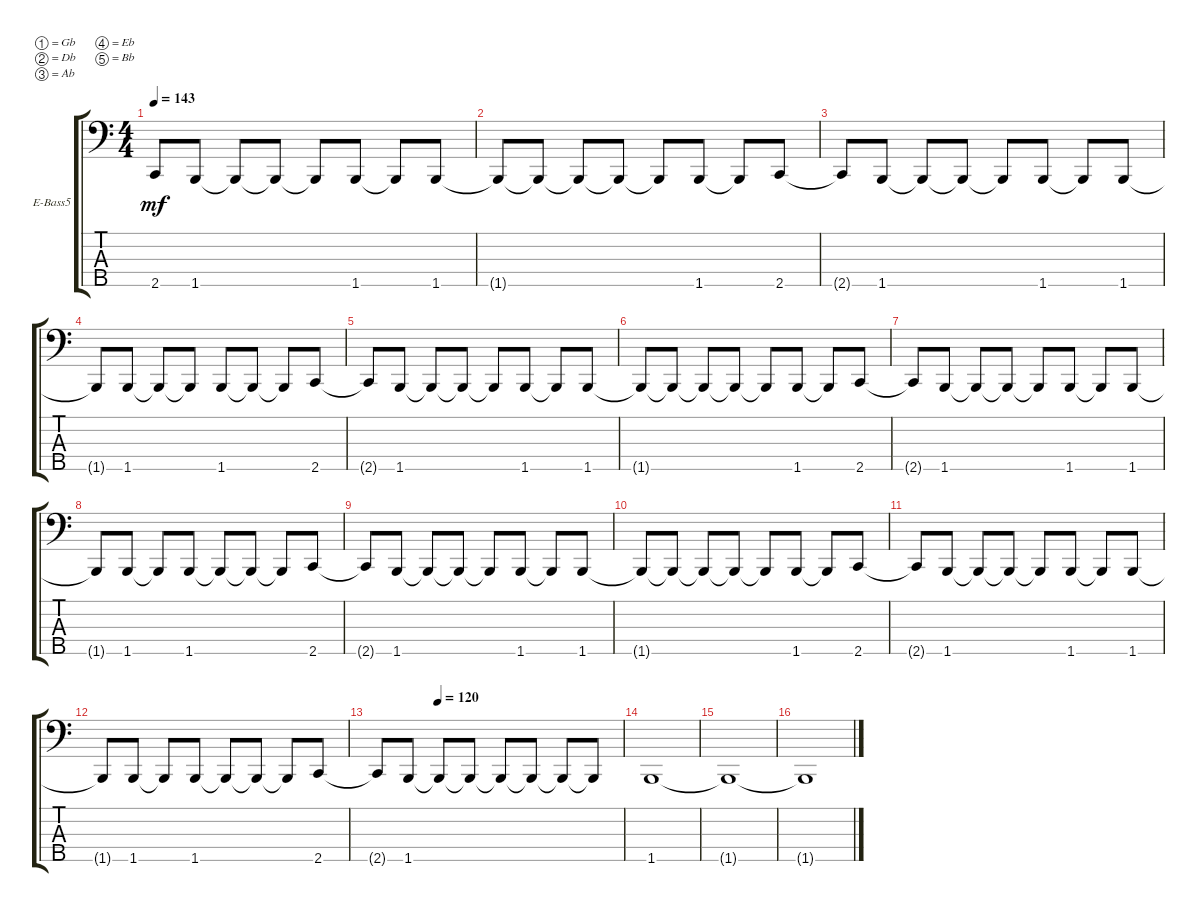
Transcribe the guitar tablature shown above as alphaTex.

\bracketExtendMode groupsimilarinstruments
\firstSystemTrackNameOrientation horizontal
\otherSystemsTrackNameOrientation horizontal
\track ("crushing bass" "E-Bass5") {instrument electricbassfinger}
\staff {score tabs}
\tuning (Gb2 Db2 Ab1 Eb1 Bb0)
\ts (4 4)
\tempo 143
\clef f4
\ks c
2.5{t}.8{dy mf} 1.5.8 1.5{t}.8 1.5{t}.8 1.5{t}.8 1.5.8 1.5{t}.8 1.5.8 |
1.5{t}.8 1.5{t}.8 1.5{t}.8 1.5{t}.8 1.5{t}.8 1.5.8 1.5{t}.8 2.5.8 |
2.5{t}.8 1.5.8 1.5{t}.8 1.5{t}.8 1.5{t}.8 1.5.8 1.5{t}.8 1.5.8 |
1.5{t}.8 1.5.8 1.5{t}.8 1.5{t}.8 1.5.8 1.5{t}.8 1.5{t}.8 2.5.8 |
2.5{t}.8 1.5.8 1.5{t}.8 1.5{t}.8 1.5{t}.8 1.5.8 1.5{t}.8 1.5.8 |
1.5{t}.8 1.5{t}.8 1.5{t}.8 1.5{t}.8 1.5{t}.8 1.5.8 1.5{t}.8 2.5.8 |
2.5{t}.8 1.5.8 1.5{t}.8 1.5{t}.8 1.5{t}.8 1.5.8 1.5{t}.8 1.5.8 |
1.5{t}.8 1.5.8 1.5{t}.8 1.5.8 1.5{t}.8 1.5{t}.8 1.5{t}.8 2.5.8 |
2.5{t}.8 1.5.8 1.5{t}.8 1.5{t}.8 1.5{t}.8 1.5.8 1.5{t}.8 1.5.8 |
1.5{t}.8 1.5{t}.8 1.5{t}.8 1.5{t}.8 1.5{t}.8 1.5.8 1.5{t}.8 2.5.8 |
2.5{t}.8 1.5.8 1.5{t}.8 1.5{t}.8 1.5{t}.8 1.5.8 1.5{t}.8 1.5.8 |
1.5{t}.8 1.5.8 1.5{t}.8 1.5.8 1.5{t}.8 1.5{t}.8 1.5{t}.8 2.5.8 |
\tempo (120 0.25)
2.5{t}.8 1.5.8 1.5{t}.8 1.5{t}.8 1.5{t}.8 1.5{t}.8 1.5{t}.8 1.5{t}.8 |
1.5.1 |
1.5{t}.1 |
1.5{t}.1
